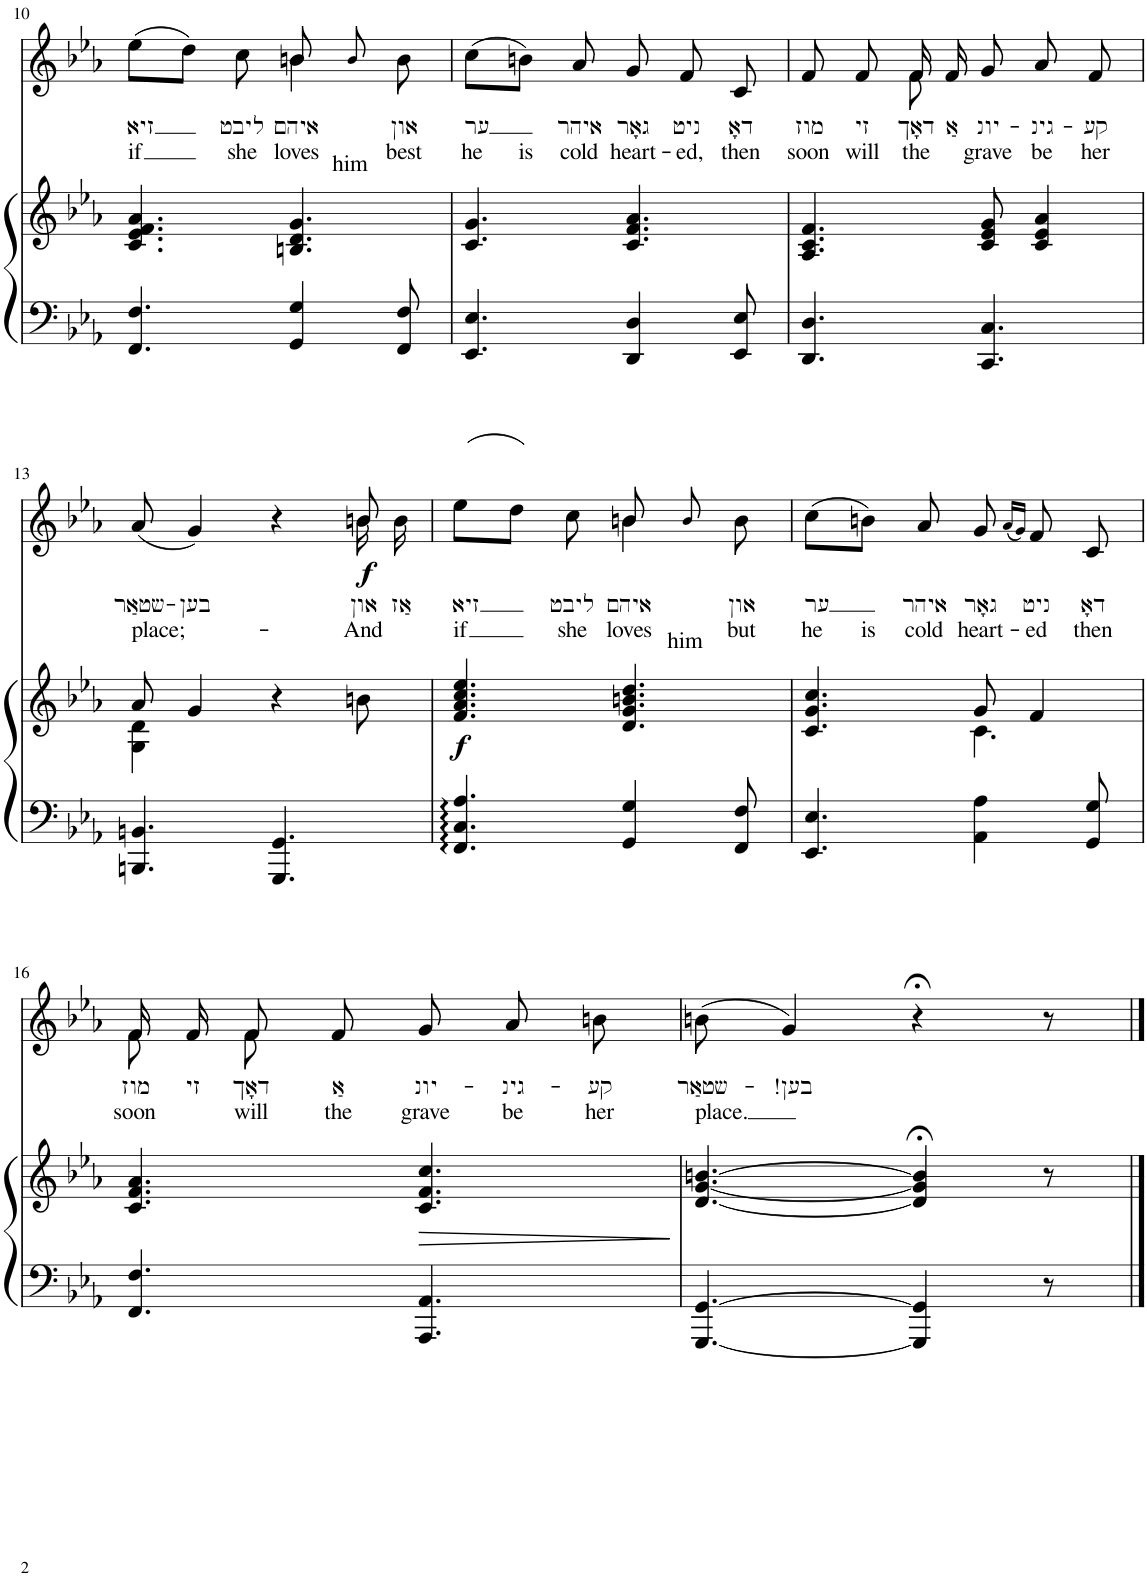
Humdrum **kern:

**kern	**kern	**dynam	**kern	**text	**text	**dynam
*part2	*part2	*part2	*part1	*part1	*part1	*part1
*staff3	*staff2	*staff2/3	*staff1	*staff1	*staff1	*staff1
*I"Klavier	*	*	*I"Piano	*	*	*
*	*	*	*I'Pno	*	*	*
!!LO:PB:g=z
*clefF4	*clefG2	*	*clefG2	*	*	*
*k[b-e-a-]	*k[b-e-a-]	*	*k[b-e-a-]	*	*	*
*M6/8	*M6/8	*	*M6/8	*	*	*
=10	=10	=10	=10	=10	=10	=10
!	!	!	!	!LO:LY:b	!LO:LY:b	!
*	*	*	*^	*	*	*
4.FF/ 4.F/	4.c/ 4.e-/ 4.f/ 4.a-/	.	(8ee-\L	4.ryy	זיא	if	.
.	.	.	8dd\J)	.	.	.	.
!	!	!	!	!	!LO:LY:b	!LO:LY:b	!
.	.	.	8cc\	.	ליבט	she	.
!	!	!	!	!	!LO:LY:b	!LO:LY:b	!
4GG/ 4G/	4.Bn/ 4.d/ 4.g/	.	4bn\	8b/	איהם	loves	.
!	!	!	!	!	!LO:LY:b	!	!
.	.	.	.	8b!/	him	.	.
!	!	!	!	!	!LO:LY:b	!LO:LY:b	!
8FF/ 8F/	.	.	8b\	8ryy	און	best	.
=11	=11	=11	=11	=11	=11	=11	=11
!	!	!	!	!	!LO:LY:b	!LO:LY:b	!
*	*	*	*v	*v	*	*	*
4.EE-/ 4.E-/	4.c/ 4.g/	.	(8cc\L	ער	he	.
!	!	!	!	!	!LO:LY:b	!
.	.	.	8bn\J)	.	is	.
!	!	!	!	!LO:LY:b	!LO:LY:b	!
.	.	.	8a-/	איהר	cold	.
!	!	!	!	!LO:LY:b	!LO:LY:b	!
4DD/ 4D/	4.c/ 4.f/ 4.a-/	.	8g/	גאָר	heart-	.
!	!	!	!	!LO:LY:b	!LO:LY:b	!
.	.	.	8f/	ניט	-ed,	.
!	!	!	!	!LO:LY:b	!LO:LY:b	!
8EE-/ 8E-/	.	.	8c/	דאָ	then	.
=12	=12	=12	=12	=12	=12	=12
!	!	!	!	!LO:LY:b	!LO:LY:b	!
*	*	*	*^	*	*	*
4.DD/ 4.D/	4.A-/ 4.c/ 4.f/	.	8f/	4ryy	מוז	soon	.
!	!	!	!	!	!LO:LY:b	!LO:LY:b	!
.	.	.	8f/	.	זי	will	.
!	!	!	!	!	!LO:LY:b	!LO:LY:b	!
.	.	.	16f/	8f\	דאָך	the	.
!	!	!	!	!	!LO:LY:b	!	!
.	.	.	16f/	.	אַ	.	.
!	!	!	!	!	!LO:LY:b	!LO:LY:b	!
4.CC/ 4.C/	8c/ 8e-/ 8g/	.	8g/	4.ryy	יונ-	grave	.
!	!	!	!	!	!LO:LY:b	!LO:LY:b	!
.	4c/ 4e-/ 4a-/	.	8a-/	.	-גינ-	be	.
!	!	!	!	!	!LO:LY:b	!LO:LY:b	!
.	.	.	8f/	.	-קע	her	.
!!LO:LB:g=z	!!
=13	=13	=13	=13	=13	=13	=13	=13
*	*^	*	*	*	*	*	*
!	!	!	!	!	!	!LO:LY:b	!LO:LY:b	!
4.BBBn/ 4.BBn/	8a-/	4G\ 4d\	.	(8a-/	8ryy	שטאַר-	place;-	.
!	!	!	!	!	!	!LO:LY:b	!	!
*	*	*	*	*v	*v	*	*	*
.	4g/	.	.	4g/)	-בען	.	.
.	.	2ryy	.	.	.	.	.
4.GGG/ 4.GG/	4r	.	.	4r	.	.	.
!	!	!	!	!	!LO:LY:b	!LO:LY:b	!LO:DY:b
*	*	*	*	*^	*	*	*
.	8bn\	.	.	16bn\	8b/	און	-And	f
!	!	!	!	!	!	!LO:LY:b	!	!
.	.	.	.	16b\	.	אַז	.	.
*	*v	*v	*	*	*	*	*	*
=14	=14	=14	=14	=14	=14	=14	=14
!	!	!LO:DY:b	!	!	!LO:LY:b	!LO:LY:b	!
4.FF/: 4.C/: 4.A-/:	4.f/ 4.a-/ 4.cc/ 4.ee-/	f	(8ee-\L	4.ryy	זיא	if	.
.	.	.	8dd\J)	.	.	.	.
!	!	!	!	!	!LO:LY:b	!LO:LY:b	!
.	.	.	8cc\	.	ליבט	she	.
!	!	!	!	!	!LO:LY:b	!LO:LY:b	!
4GG/ 4G/	4.d/ 4.g/ 4.bn/ 4.dd/	.	4bn\	8b/	איהם	loves	.
!	!	!	!	!	!LO:LY:b	!	!
.	.	.	.	8b!/	him	.	.
!	!	!	!	!	!LO:LY:b	!LO:LY:b	!
8FF/ 8F/	.	.	8b\	8ryy	און	but	.
=15	=15	=15	=15	=15	=15	=15	=15
*	*^	*	*	*	*	*	*
!	!	!	!	!	!	!LO:LY:b	!LO:LY:b	!
*	*	*	*	*v	*v	*	*	*
4.EE-/ 4.E-/	4.c/ 4.g/ 4.cc/	4.ryy	.	(8cc\L	ער	he	.
!	!	!	!	!	!	!LO:LY:b	!
.	.	.	.	8bn\J)	.	is	.
!	!	!	!	!	!LO:LY:b	!LO:LY:b	!
.	.	.	.	8a-/	איהר	cold	.
!	!	!	!	!	!LO:LY:b	!LO:LY:b	!
4AA-\ 4A-\	8g/	4.c\	.	8g/	גאָר	heart-	.
.	.	.	.	(16qa-/LL	.	.	.
.	.	.	.	16qg/JJ)	.	.	.
!	!	!	!	!	!LO:LY:b	!LO:LY:b	!
.	4f/	.	.	8f/	ניט	-ed	.
!	!	!	!	!	!LO:LY:b	!LO:LY:b	!
8GG/ 8G/	.	.	.	8c/	דאָ	then	.
*	*v	*v	*	*	*	*	*
!!LO:LB:g=z
=16	=16	=16	=16	=16	=16	=16
!	!	!	!	!LO:LY:b	!LO:LY:b	!
*	*	*	*^	*	*	*
4.FF/ 4.F/	4.c/ 4.f/ 4.a-/	.	16f/	8f\	מוז	soon	.
!	!	!	!	!	!LO:LY:b	!	!
.	.	.	16f/	.	זי	.	.
!	!	!	!	!	!LO:LY:b	!LO:LY:b	!
.	.	.	8f/	8f\	דאָך	will	.
!	!	!	!	!	!LO:LY:b	!LO:LY:b	!
.	.	.	8f/	2ryy	אַ	the	.
!	!	!LO:HP:b	!	!	!LO:LY:b	!LO:LY:b	!
4.AAA-/ 4.AA-/	4.c/ 4.f/ 4.cc/	>	8g/	.	יונ-	grave	.
!	!	!	!	!	!LO:LY:b	!LO:LY:b	!
.	.	.	8a-/	.	-גינ-	be	.
!	!	!	!	!	!LO:LY:b	!LO:LY:b	!
.	.	.	8bn\	.	-קע	her	.
*	*	*	*v	*v	*	*	*
.	.	]	.	.	.	.
=17	=17	=17	=17	=17	=17	=17
!	!	!	!	!LO:LY:b	!LO:LY:b	!
[4.GGG/ [4.GG/	[4.d/ [4.g/ [4.bn/	.	(8bn\	שטאַר-	place.	.
!	!	!	!	!LO:LY:b	!	!
.	.	.	4g/)	-בען!	.	.
4GGG/] 4GG/]	4d/];< 4g/];< 4b/];<	.	4r;<	.	.	.
8r	8r	.	8r	.	.	.
==	==	==	==	==	==	==
*-	*-	*-	*-	*-	*-	*-
